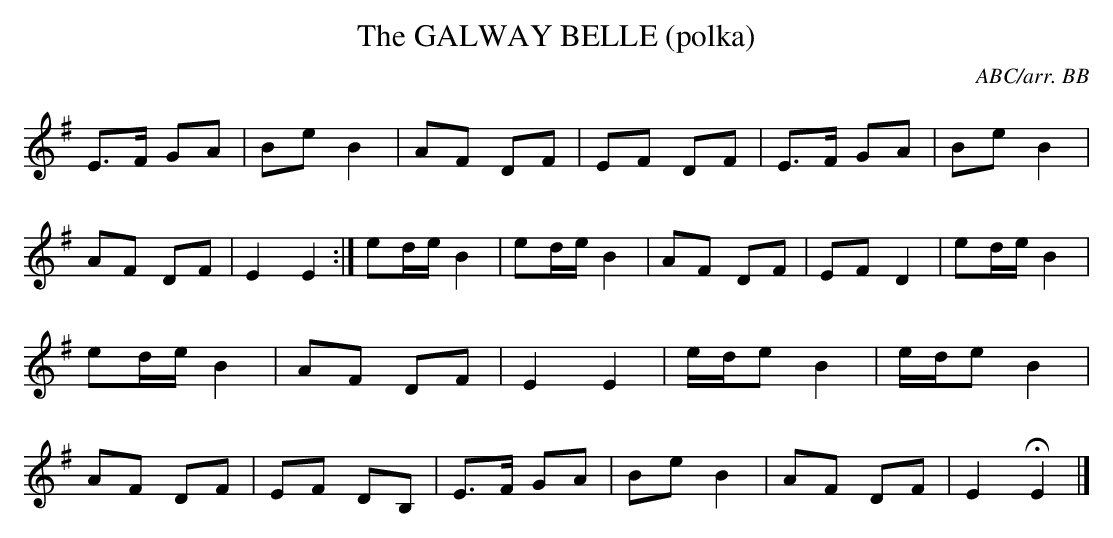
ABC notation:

X:1
T:GALWAY BELLE (polka), The\
C:ABC/arr. BB\
L:1/8\
M:2/4\
K:Em\
E>F GA|Be B2|AF DF|EF DF|\
E>F GA|Be B2|AF DF|E2 E2:|\
ed/e/ B2|ed/e/ B2|AF DF|EF D2|\
ed/e/ B2|ed/e/ B2|AF DF|E2 E2|\
e/d/e B2|e/d/e B2|AF DF|EF DB,|\
E>F GA|Be B2|AF DF|E2 HE2|]\
\
\
